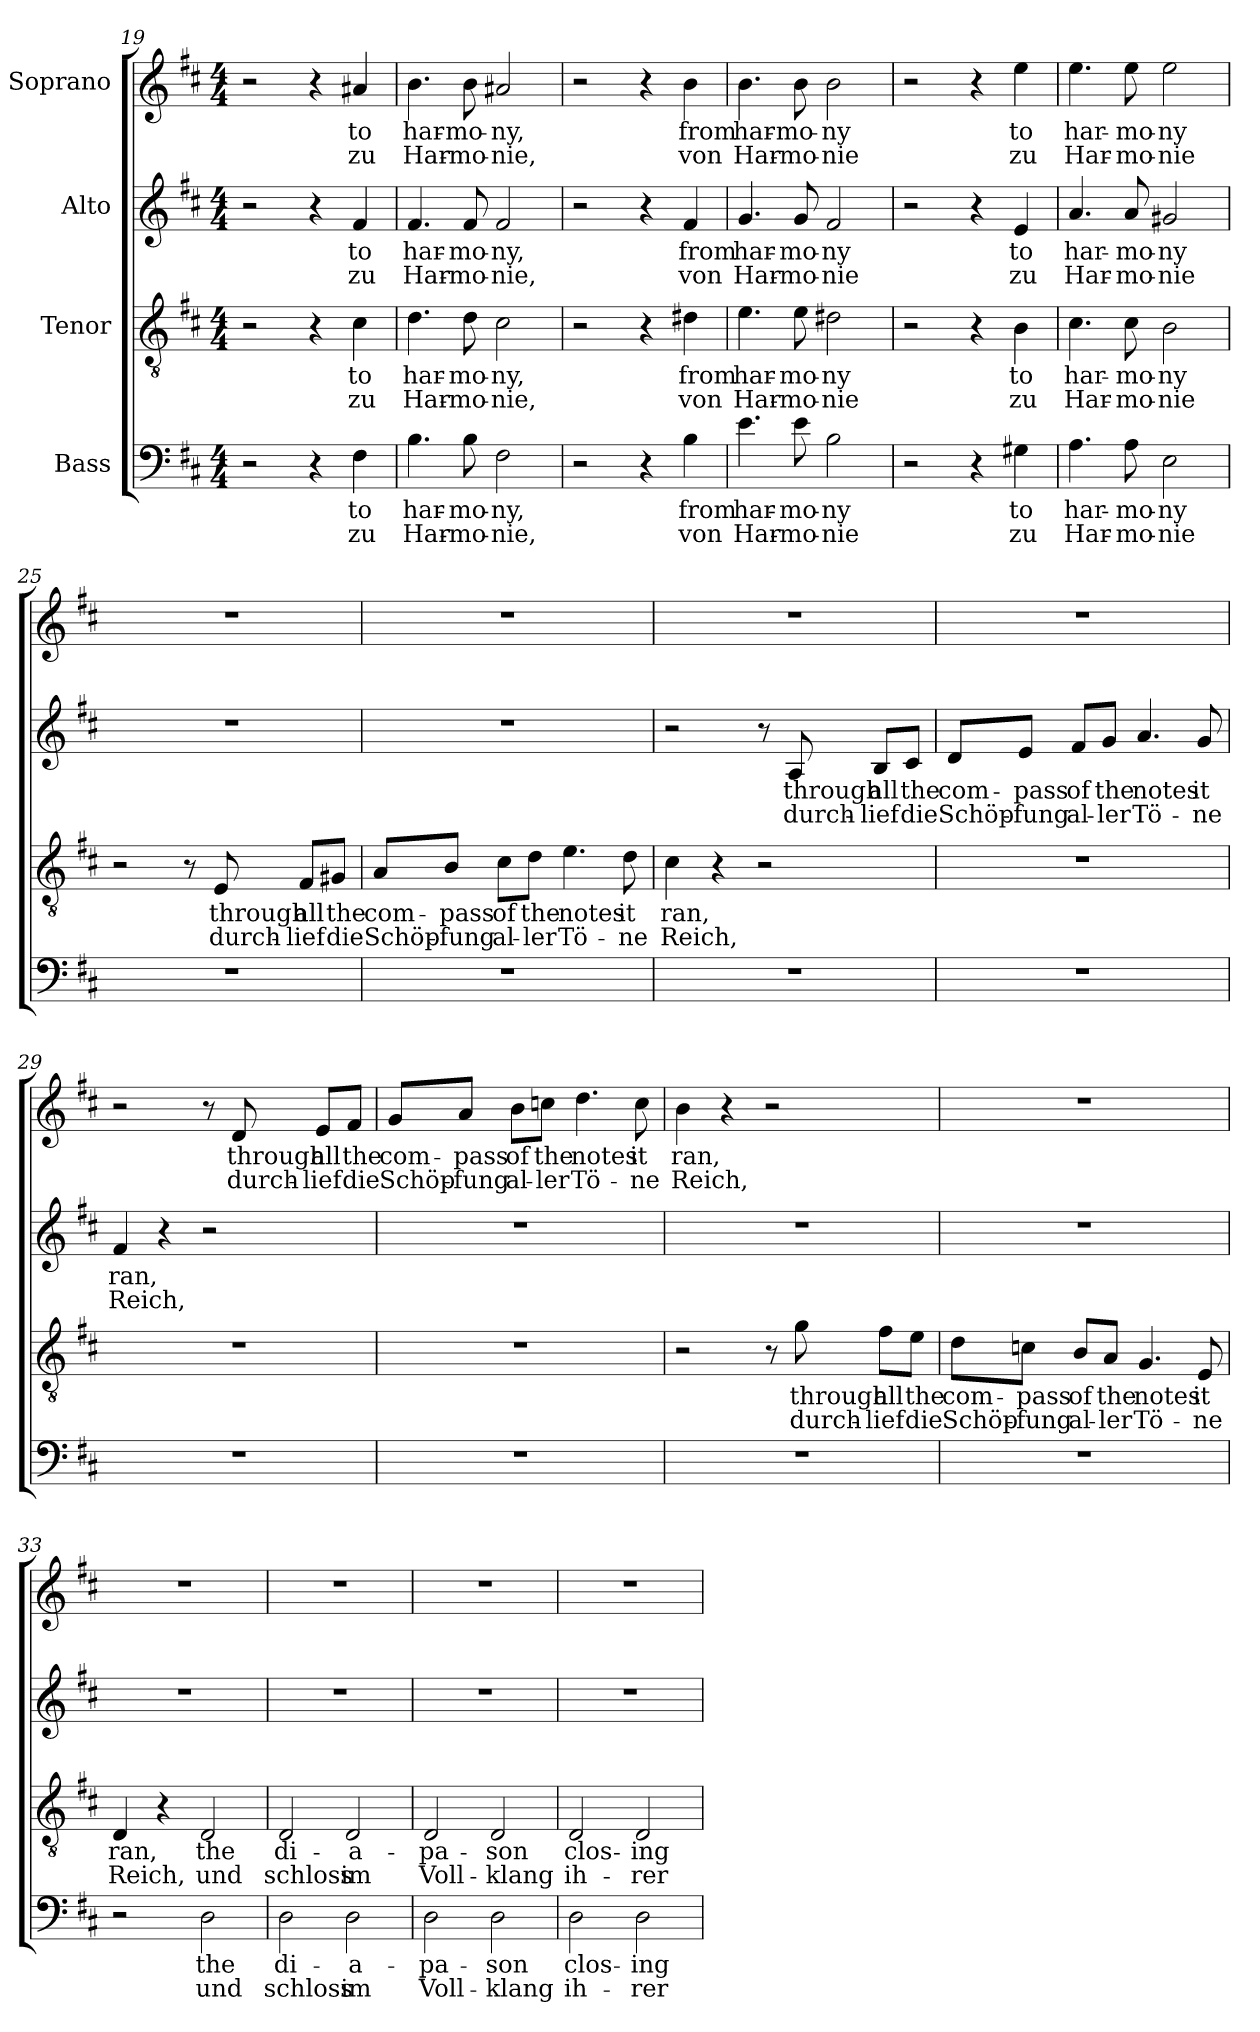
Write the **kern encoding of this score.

**kern	**text	**text	**kern	**text	**text	**kern	**text	**text	**kern	**text	**text
*part4	*part4	*part4	*part3	*part3	*part3	*part2	*part2	*part2	*part1	*part1	*part1
*staff4	*staff4	*staff4	*staff3	*staff3	*staff3	*staff2	*staff2	*staff2	*staff1	*staff1	*staff1
*I"Bass	*	*	*I"Tenor	*	*	*I"Alto	*	*	*I"Soprano	*	*
!!LO:LB:g=z
*clefF4	*	*	*clefGv2	*	*	*clefG2	*	*	*clefG2	*	*
*k[f#c#]	*	*	*k[f#c#]	*	*	*k[f#c#]	*	*	*k[f#c#]	*	*
*D:	*	*	*D:	*	*	*D:	*	*	*D:	*	*
*M4/4	*	*	*M4/4	*	*	*M4/4	*	*	*M4/4	*	*
=19	=19	=19	=19	=19	=19	=19	=19	=19	=19	=19	=19
2r	.	.	2r	.	.	2r	.	.	2r	.	.
4r	.	.	4r	.	.	4r	.	.	4r	.	.
!	!LO:LY:b	!LO:LY:b	!	!LO:LY:b	!LO:LY:b	!	!LO:LY:b	!LO:LY:b	!	!LO:LY:b	!LO:LY:b
4F#\	to	zu	4c#\	to	zu	4f#/	to	zu	4a#X/	to	zu
=20	=20	=20	=20	=20	=20	=20	=20	=20	=20	=20	=20
!	!LO:LY:b	!LO:LY:b	!	!LO:LY:b	!LO:LY:b	!	!LO:LY:b	!LO:LY:b	!	!LO:LY:b	!LO:LY:b
4.B\	har-	Har-	4.d\	har-	Har-	4.f#/	har-	Har-	4.b\	har-	Har-
!	!LO:LY:b	!LO:LY:b	!	!LO:LY:b	!LO:LY:b	!	!LO:LY:b	!LO:LY:b	!	!LO:LY:b	!LO:LY:b
8B\	-mo-	-mo-	8d\	-mo-	-mo-	8f#/	-mo-	-mo-	8b\	-mo-	-mo-
!	!LO:LY:b	!LO:LY:b	!	!LO:LY:b	!LO:LY:b	!	!LO:LY:b	!LO:LY:b	!	!LO:LY:b	!LO:LY:b
2F#\	-ny,	-nie,	2c#\	-ny,	-nie,	2f#/	-ny,	-nie,	2a#X/	-ny,	-nie,
=21	=21	=21	=21	=21	=21	=21	=21	=21	=21	=21	=21
2r	.	.	2r	.	.	2r	.	.	2r	.	.
4r	.	.	4r	.	.	4r	.	.	4r	.	.
!	!LO:LY:b	!LO:LY:b	!	!LO:LY:b	!LO:LY:b	!	!LO:LY:b	!LO:LY:b	!	!LO:LY:b	!LO:LY:b
4B\	from	von	4d#X\	from	von	4f#/	from	von	4b\	from	von
=22	=22	=22	=22	=22	=22	=22	=22	=22	=22	=22	=22
!	!LO:LY:b	!LO:LY:b	!	!LO:LY:b	!LO:LY:b	!	!LO:LY:b	!LO:LY:b	!	!LO:LY:b	!LO:LY:b
4.e\	har-	Har-	4.e\	har-	Har-	4.g/	har-	Har-	4.b\	har-	Har-
!	!LO:LY:b	!LO:LY:b	!	!LO:LY:b	!LO:LY:b	!	!LO:LY:b	!LO:LY:b	!	!LO:LY:b	!LO:LY:b
8e\	-mo-	-mo-	8e\	-mo-	-mo-	8g/	-mo-	-mo-	8b\	-mo-	-mo-
!	!LO:LY:b	!LO:LY:b	!	!LO:LY:b	!LO:LY:b	!	!LO:LY:b	!LO:LY:b	!	!LO:LY:b	!LO:LY:b
2B\	-ny	-nie	2d#X\	-ny	-nie	2f#/	-ny	-nie	2b\	-ny	-nie
=23	=23	=23	=23	=23	=23	=23	=23	=23	=23	=23	=23
2r	.	.	2r	.	.	2r	.	.	2r	.	.
4r	.	.	4r	.	.	4r	.	.	4r	.	.
!	!LO:LY:b	!LO:LY:b	!	!LO:LY:b	!LO:LY:b	!	!LO:LY:b	!LO:LY:b	!	!LO:LY:b	!LO:LY:b
4G#X\	to	zu	4B\	to	zu	4e/	to	zu	4ee\	to	zu
=24	=24	=24	=24	=24	=24	=24	=24	=24	=24	=24	=24
!	!LO:LY:b	!LO:LY:b	!	!LO:LY:b	!LO:LY:b	!	!LO:LY:b	!LO:LY:b	!	!LO:LY:b	!LO:LY:b
4.A\	har-	Har-	4.c#\	har-	Har-	4.a/	har-	Har-	4.ee\	har-	Har-
!	!LO:LY:b	!LO:LY:b	!	!LO:LY:b	!LO:LY:b	!	!LO:LY:b	!LO:LY:b	!	!LO:LY:b	!LO:LY:b
8A\	-mo-	-mo-	8c#\	-mo-	-mo-	8a/	-mo-	-mo-	8ee\	-mo-	-mo-
!	!LO:LY:b	!LO:LY:b	!	!LO:LY:b	!LO:LY:b	!	!LO:LY:b	!LO:LY:b	!	!LO:LY:b	!LO:LY:b
2E\	-ny	-nie	2B\	-ny	-nie	2g#X/	-ny	-nie	2ee\	-ny	-nie
!!LO:PB:g=z
=25	=25	=25	=25	=25	=25	=25	=25	=25	=25	=25	=25
1r	.	.	2r	.	.	1r	.	.	1r	.	.
.	.	.	8r	.	.	.	.	.	.	.	.
!	!	!	!	!LO:LY:b	!LO:LY:b	!	!	!	!	!	!
.	.	.	8E/	through	durch-	.	.	.	.	.	.
!	!	!	!	!LO:LY:b	!LO:LY:b	!	!	!	!	!	!
.	.	.	8F#/L	all	-lief	.	.	.	.	.	.
!	!	!	!	!LO:LY:b	!LO:LY:b	!	!	!	!	!	!
.	.	.	8G#X/J	the	die	.	.	.	.	.	.
=26	=26	=26	=26	=26	=26	=26	=26	=26	=26	=26	=26
!	!	!	!	!LO:LY:b	!LO:LY:b	!	!	!	!	!	!
1r	.	.	8A/L	com-	Schöp-	1r	.	.	1r	.	.
!	!	!	!	!LO:LY:b	!LO:LY:b	!	!	!	!	!	!
.	.	.	8B/J	-pass	-fung	.	.	.	.	.	.
!	!	!	!	!LO:LY:b	!LO:LY:b	!	!	!	!	!	!
.	.	.	8c#\L	of	al-	.	.	.	.	.	.
!	!	!	!	!LO:LY:b	!LO:LY:b	!	!	!	!	!	!
.	.	.	8d\J	the	-ler	.	.	.	.	.	.
!	!	!	!	!LO:LY:b	!LO:LY:b	!	!	!	!	!	!
.	.	.	4.e\	notes	Tö-	.	.	.	.	.	.
!	!	!	!	!LO:LY:b	!LO:LY:b	!	!	!	!	!	!
.	.	.	8d\	it	-ne	.	.	.	.	.	.
=27	=27	=27	=27	=27	=27	=27	=27	=27	=27	=27	=27
!	!	!	!	!LO:LY:b	!LO:LY:b	!	!	!	!	!	!
1r	.	.	4c#\	ran,	Reich,	2r	.	.	1r	.	.
.	.	.	4r	.	.	.	.	.	.	.	.
.	.	.	2r	.	.	8r	.	.	.	.	.
!	!	!	!	!	!	!	!LO:LY:b	!LO:LY:b	!	!	!
.	.	.	.	.	.	8A/	through	durch-	.	.	.
!	!	!	!	!	!	!	!LO:LY:b	!LO:LY:b	!	!	!
.	.	.	.	.	.	8B/L	all	-lief	.	.	.
!	!	!	!	!	!	!	!LO:LY:b	!LO:LY:b	!	!	!
.	.	.	.	.	.	8c#/J	the	die	.	.	.
!!LO:LB:g=z
=28	=28	=28	=28	=28	=28	=28	=28	=28	=28	=28	=28
!	!	!	!	!	!	!	!LO:LY:b	!LO:LY:b	!	!	!
1r	.	.	1r	.	.	8d/L	com-	Schöp-	1r	.	.
!	!	!	!	!	!	!	!LO:LY:b	!LO:LY:b	!	!	!
.	.	.	.	.	.	8e/J	-pass	-fung	.	.	.
!	!	!	!	!	!	!	!LO:LY:b	!LO:LY:b	!	!	!
.	.	.	.	.	.	8f#/L	of	al-	.	.	.
!	!	!	!	!	!	!	!LO:LY:b	!LO:LY:b	!	!	!
.	.	.	.	.	.	8g/J	the	-ler	.	.	.
!	!	!	!	!	!	!	!LO:LY:b	!LO:LY:b	!	!	!
.	.	.	.	.	.	4.a/	notes	Tö-	.	.	.
!	!	!	!	!	!	!	!LO:LY:b	!LO:LY:b	!	!	!
.	.	.	.	.	.	8g/	it	-ne	.	.	.
!!LO:LB:g=z
=29	=29	=29	=29	=29	=29	=29	=29	=29	=29	=29	=29
!	!	!	!	!	!	!	!LO:LY:b	!LO:LY:b	!	!	!
1r	.	.	1r	.	.	4f#/	ran,	Reich,	2r	.	.
.	.	.	.	.	.	4r	.	.	.	.	.
.	.	.	.	.	.	2r	.	.	8r	.	.
!	!	!	!	!	!	!	!	!	!	!LO:LY:b	!LO:LY:b
.	.	.	.	.	.	.	.	.	8d/	through	durch-
!	!	!	!	!	!	!	!	!	!	!LO:LY:b	!LO:LY:b
.	.	.	.	.	.	.	.	.	8e/L	all	-lief
!	!	!	!	!	!	!	!	!	!	!LO:LY:b	!LO:LY:b
.	.	.	.	.	.	.	.	.	8f#/J	the	die
=30	=30	=30	=30	=30	=30	=30	=30	=30	=30	=30	=30
!	!	!	!	!	!	!	!	!	!	!LO:LY:b	!LO:LY:b
1r	.	.	1r	.	.	1r	.	.	8g/L	com-	Schöp-
!	!	!	!	!	!	!	!	!	!	!LO:LY:b	!LO:LY:b
.	.	.	.	.	.	.	.	.	8a/J	-pass	-fung
!	!	!	!	!	!	!	!	!	!	!LO:LY:b	!LO:LY:b
.	.	.	.	.	.	.	.	.	8b\L	of	al-
!	!	!	!	!	!	!	!	!	!	!LO:LY:b	!LO:LY:b
.	.	.	.	.	.	.	.	.	8ccn\J	the	-ler
!	!	!	!	!	!	!	!	!	!	!LO:LY:b	!LO:LY:b
.	.	.	.	.	.	.	.	.	4.dd\	notes	Tö-
!	!	!	!	!	!	!	!	!	!	!LO:LY:b	!LO:LY:b
.	.	.	.	.	.	.	.	.	8cc\	it	-ne
=31	=31	=31	=31	=31	=31	=31	=31	=31	=31	=31	=31
!	!	!	!	!	!	!	!	!	!	!LO:LY:b	!LO:LY:b
1r	.	.	2r	.	.	1r	.	.	4b\	ran,	Reich,
.	.	.	.	.	.	.	.	.	4r	.	.
.	.	.	8r	.	.	.	.	.	2r	.	.
!	!	!	!	!LO:LY:b	!LO:LY:b	!	!	!	!	!	!
.	.	.	8g\	through	durch-	.	.	.	.	.	.
!	!	!	!	!LO:LY:b	!LO:LY:b	!	!	!	!	!	!
.	.	.	8f#\L	all	-lief	.	.	.	.	.	.
!	!	!	!	!LO:LY:b	!LO:LY:b	!	!	!	!	!	!
.	.	.	8e\J	the	die	.	.	.	.	.	.
!!LO:PB:g=z
=32	=32	=32	=32	=32	=32	=32	=32	=32	=32	=32	=32
!	!	!	!	!LO:LY:b	!LO:LY:b	!	!	!	!	!	!
1r	.	.	8d\L	com-	Schöp-	1r	.	.	1r	.	.
!	!	!	!	!LO:LY:b	!LO:LY:b	!	!	!	!	!	!
.	.	.	8cn\J	-pass	-fung	.	.	.	.	.	.
!	!	!	!	!LO:LY:b	!LO:LY:b	!	!	!	!	!	!
.	.	.	8B/L	of	al-	.	.	.	.	.	.
!	!	!	!	!LO:LY:b	!LO:LY:b	!	!	!	!	!	!
.	.	.	8A/J	the	-ler	.	.	.	.	.	.
!	!	!	!	!LO:LY:b	!LO:LY:b	!	!	!	!	!	!
.	.	.	4.G/	notes	Tö-	.	.	.	.	.	.
!	!	!	!	!LO:LY:b	!LO:LY:b	!	!	!	!	!	!
.	.	.	8E/	it	-ne	.	.	.	.	.	.
!!LO:PB:g=z
=33	=33	=33	=33	=33	=33	=33	=33	=33	=33	=33	=33
!	!	!	!	!LO:LY:b	!LO:LY:b	!	!	!	!	!	!
2r	.	.	4D/	ran,	Reich,	1r	.	.	1r	.	.
.	.	.	4r	.	.	.	.	.	.	.	.
!	!LO:LY:b	!LO:LY:b	!	!LO:LY:b	!LO:LY:b	!	!	!	!	!	!
2D\	the	und	2D/	the	und	.	.	.	.	.	.
=34	=34	=34	=34	=34	=34	=34	=34	=34	=34	=34	=34
!	!LO:LY:b	!LO:LY:b	!	!LO:LY:b	!LO:LY:b	!	!	!	!	!	!
2D\	di-	schloss	2D/	di-	schloss	1r	.	.	1r	.	.
!	!LO:LY:b	!LO:LY:b	!	!LO:LY:b	!LO:LY:b	!	!	!	!	!	!
2D\	-a-	im	2D/	-a-	im	.	.	.	.	.	.
=35	=35	=35	=35	=35	=35	=35	=35	=35	=35	=35	=35
!	!LO:LY:b	!LO:LY:b	!	!LO:LY:b	!LO:LY:b	!	!	!	!	!	!
2D\	-pa-	Voll-	2D/	-pa-	Voll-	1r	.	.	1r	.	.
!	!LO:LY:b	!LO:LY:b	!	!LO:LY:b	!LO:LY:b	!	!	!	!	!	!
2D\	-son	-klang	2D/	-son	-klang	.	.	.	.	.	.
=36	=36	=36	=36	=36	=36	=36	=36	=36	=36	=36	=36
!	!LO:LY:b	!LO:LY:b	!	!LO:LY:b	!LO:LY:b	!	!	!	!	!	!
2D\	clos-	ih-	2D/	clos-	ih-	1r	.	.	1r	.	.
!	!LO:LY:b	!LO:LY:b	!	!LO:LY:b	!LO:LY:b	!	!	!	!	!	!
2D\	-ing	-rer	2D/	-ing	-rer	.	.	.	.	.	.
=	=	=	=	=	=	=	=	=	=	=	=
*-	*-	*-	*-	*-	*-	*-	*-	*-	*-	*-	*-
